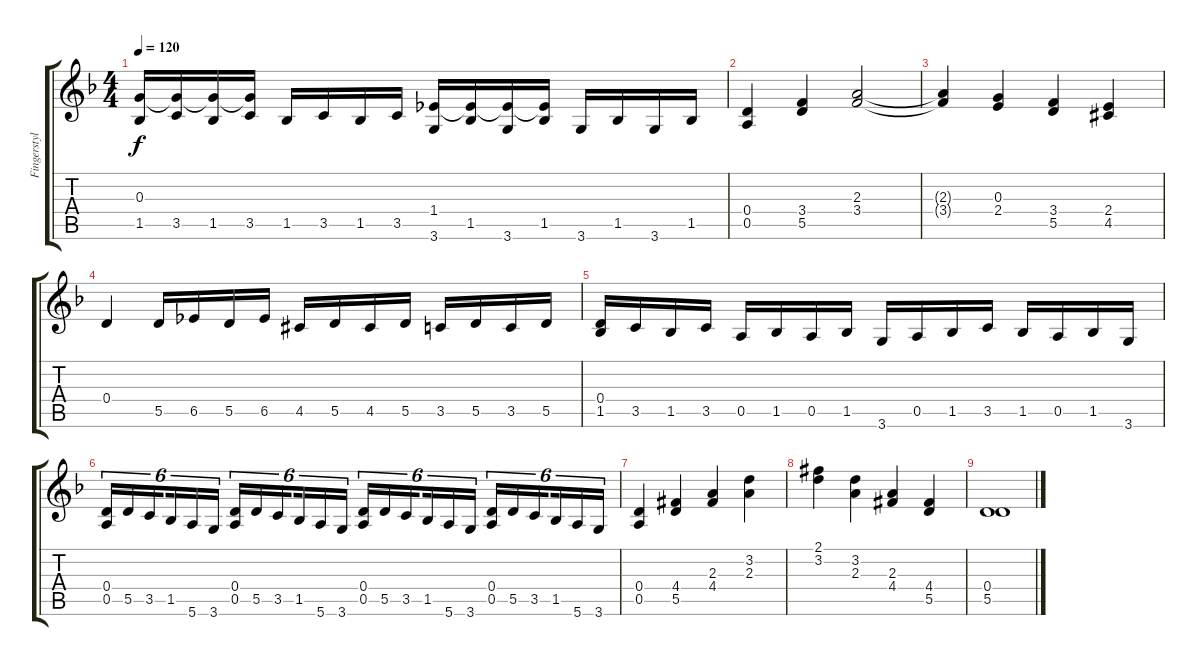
\track ("Fingerstyle guitar" "Fingerstyl") {instrument acousticguitarnylon}
\staff {score tabs}
\tuning (E4 B3 G3 D3 A2 E2) {hide}
\ts (4 4)
\tempo 120
\clef g2
\ks dminor
(0.3 1.5).16{dy f} (0.3{t} 3.5).16 (0.3{t} 1.5).16 (0.3{t} 3.5).16 1.5.16 3.5.16 1.5.16 3.5.16 (1.4 3.6).16 (1.4{t} 1.5).16 (1.4{t} 3.6).16 (1.4{t} 1.5).16 3.6.16 1.5.16 3.6.16 1.5.16 |
(0.4 0.5).4 (3.4 5.5).4 (2.3 3.4).2 |
(2.3{t} 3.4{t}).4 (0.3 2.4).4 (3.4 5.5).4 (2.4 4.5{acc #}).4 |
0.4.4 5.5.16 6.5.16 5.5.16 6.5.16 4.5{acc #}.16 5.5.16 4.5{acc #}.16 5.5.16 3.5.16 5.5.16 3.5.16 5.5.16 |
(0.4 1.5).16 3.5.16 1.5.16 3.5.16 0.5.16 1.5.16 0.5.16 1.5.16 3.6.16 0.5.16 1.5.16 3.5.16 1.5.16 0.5.16 1.5.16 3.6.16 |
(0.4 0.5).16{tu (6 4)} 5.5.16{tu (6 4)} 3.5.16{tu (6 4) beam splitsecondary} 1.5.16{tu (6 4)} 5.6.16{tu (6 4)} 3.6.16{tu (6 4)} (0.4 0.5).16{tu (6 4)} 5.5.16{tu (6 4)} 3.5.16{tu (6 4) beam splitsecondary} 1.5.16{tu (6 4)} 5.6.16{tu (6 4)} 3.6.16{tu (6 4)} (0.4 0.5).16{tu (6 4)} 5.5.16{tu (6 4)} 3.5.16{tu (6 4) beam splitsecondary} 1.5.16{tu (6 4)} 5.6.16{tu (6 4)} 3.6.16{tu (6 4)} (0.4 0.5).16{tu (6 4)} 5.5.16{tu (6 4)} 3.5.16{tu (6 4) beam splitsecondary} 1.5.16{tu (6 4)} 5.6.16{tu (6 4)} 3.6.16{tu (6 4)} |
(0.4 0.5).4 (4.4{acc #} 5.5).4 (2.3 4.4{acc #}).4 (3.2 2.3).4 |
(2.1{acc #} 3.2).4 (3.2 2.3).4 (2.3 4.4{acc #}).4 (4.4{acc #} 5.5).4 |
(0.4 5.5).1
